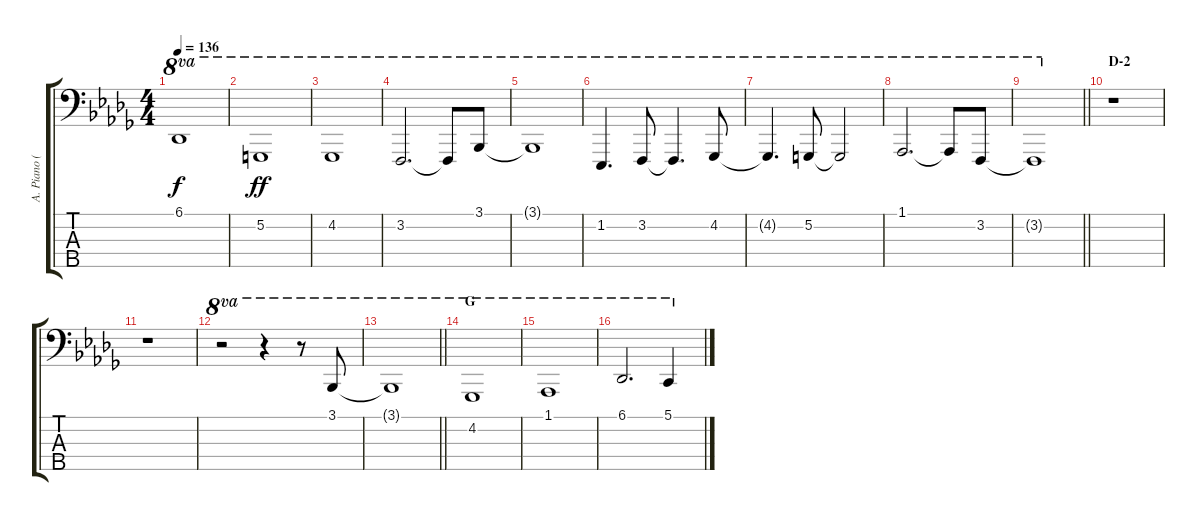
\track ("A. Piano (Left Hand)" "A. Piano (") {instrument acousticgrandpiano}
\staff {score tabs}
\tuning (G2 D2 A1 E1 B0) {hide}
\ts (4 4)
\tempo 136
\clef f4
\ks db
6.1{t}.1{ot 8va dy f} |
5.2.1{ot 8va dy ff} |
4.2.1{ot 8va} |
3.2.2{d ot 8va} 3.2{t}.8{ot 8va} 3.1.8{ot 8va} |
3.1{t}.1{ot 8va} |
1.2.4{d ot 8va} 3.2.8{ot 8va} 3.2{t}.4{d ot 8va} 4.2.8{ot 8va} |
4.2{t}.4{d ot 8va} 5.2.8{ot 8va} 5.2{t}.2{ot 8va} |
1.1.2{d ot 8va} 1.1{t}.8{ot 8va} 3.2.8{ot 8va} |
\barLineRight lightlight
3.2{t}.1{ot 8va} |
\section ("" "D-2")
r.1 |
r.1 |
r.2{ot 8va} r.4{ot 8va} r.8{ot 8va} 3.1.8{ot 8va} |
\barLineRight lightlight
3.1{t}.1{ot 8va} |
\section ("" "G")
4.2.1{ot 8va} |
1.1.1{ot 8va} |
6.1.2{d ot 8va} 5.1.4{ot 8va}
